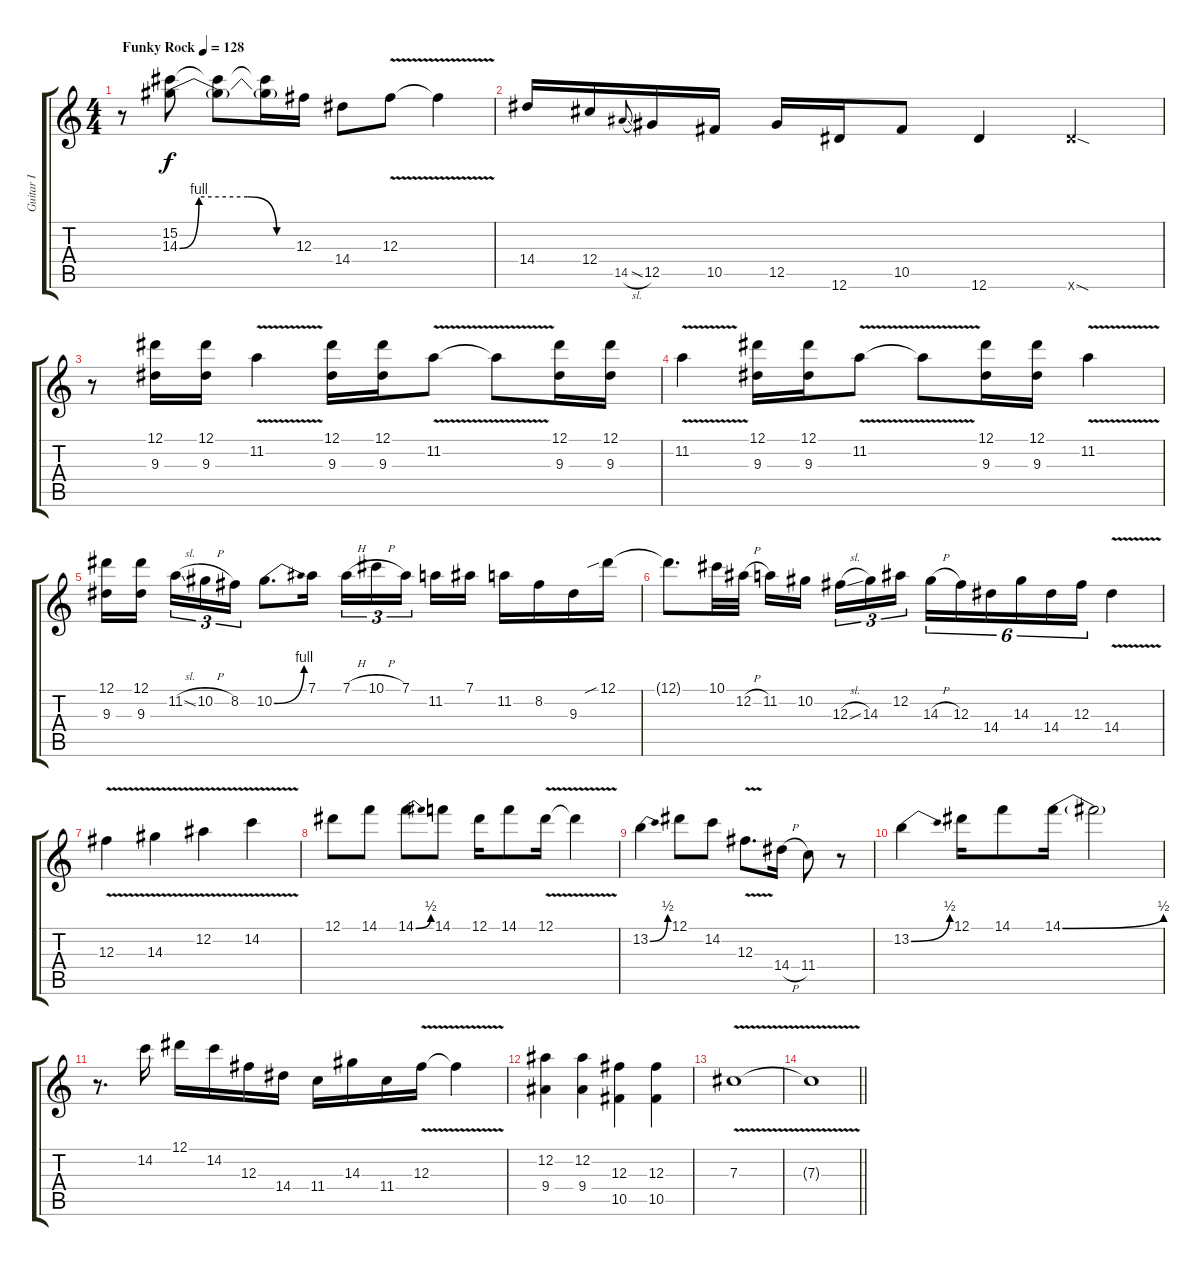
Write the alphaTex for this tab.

\track ("Guitar I" "Guitar I") {instrument distortionguitar}
\staff {score tabs}
\tuning (Eb4 Bb3 Gb3 Db3 Ab2 Eb2) {hide}
\ts (4 4)
\tempo (128 "Funky Rock")
\clef g2
\ks c
r.8{dy f instrument distortionguitar} (15.2 14.3{be (custom 0 0 10 4 35 4 50 0 60 0)}).8 (15.2{t} 14.3{t}).8 (15.2{t} 14.3{t}).16 12.3.16 14.4.8 12.3{v}.8 12.3{t}.4 |
14.4.16 12.4.16 14.5{sl}.8{gr onbeat} 12.5.16 10.5.16 12.5.16 12.6.16 10.5.8 12.6.4 12.6{sod x}.4 |
r.8 (12.1 9.3).16 (12.1 9.3).16 11.2{v}.4 (12.1 9.3).16 (12.1 9.3).16 11.2{v}.8 11.2{t}.8 (12.1 9.3).16 (12.1 9.3).16 |
11.2{v}.4 (12.1 9.3).16 (12.1 9.3).16 11.2{v}.8 11.2{t}.8 (12.1 9.3).16 (12.1 9.3).16 11.2{v}.4 |
(12.1 9.3).16 (12.1 9.3).16{beam splitsecondary} 11.2{sl}.16{tu (3 2)} 10.2{h}.16{tu (3 2)} 8.2.16{tu (3 2)} 10.2{be (bend 0 0 60 4)}.8{d} 7.1.16 7.1{h}.16{tu (3 2)} 10.1{h}.16{tu (3 2)} 7.1.16{tu (3 2) beam splitsecondary} 11.2.16 7.1.16 11.2.16 8.2.16 9.3.16 12.1{sib}.16 |
12.1{t}.8{d} 10.1.32 12.2{h}.32 11.2.16 10.2.16{beam splitsecondary} 12.3{sl}.16{tu (3 2)} 14.3.16{tu (3 2)} 12.2.16{tu (3 2)} 14.3{h}.16{tu (6 4)} 12.3.16{tu (6 4)} 14.4.16{tu (6 4)} 14.3.16{tu (6 4)} 14.4.16{tu (6 4)} 12.3.16{tu (6 4)} 14.4{v}.4 |
12.3{v}.4 14.3{v}.4 12.2{v}.4 14.2{v}.4 |
12.1.8 14.1.8 14.1{be (bend 0 0 60 2)}.8 14.1.8 12.1.16 14.1.8 12.1{v}.16 12.1{t}.4 |
13.2{be (bend 0 0 60 2)}.4 12.1.8 14.2.8 12.3{v}.8{d} 14.4{h}.16 11.4.8 r.8 |
13.2{be (bend 0 0 60 2)}.4 12.1.16 14.1.8 14.1{be (bend 0 0 60 2)}.16 14.1{t}.2 |
r.8{d} 14.2.16 12.1.16 14.2.16 12.3.16 14.4.16 11.4.16 14.3.16 11.4.16 12.3{v}.16 12.3{t}.4 |
(12.2 9.4).4 (12.2 9.4).4 (12.3 10.5).4 (12.3 10.5).4 |
7.3{v}.1 |
\barLineRight lightlight
7.3{t}.1
